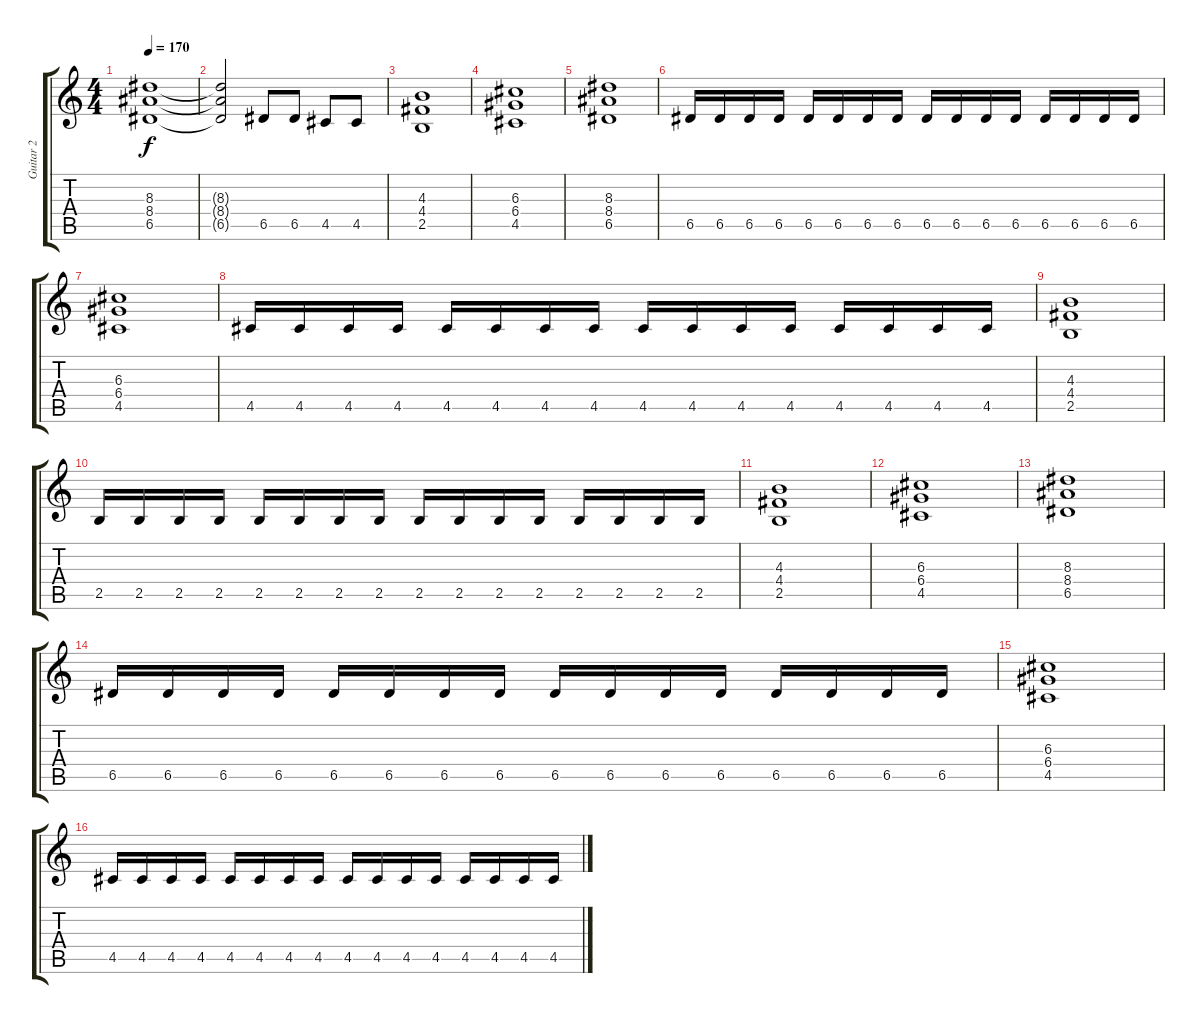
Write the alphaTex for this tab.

\track ("Guitar 2" "Guitar 2") {instrument distortionguitar}
\staff {score tabs}
\tuning (E4 B3 G3 D3 A2 E2) {hide}
\ts (4 4)
\tempo 170
\clef g2
\ks c
(8.3 8.4 6.5).1{dy f} |
(8.3{t} 8.4{t} 6.5{t}).2 6.5.8 6.5.8 4.5.8 4.5.8 |
(4.3 4.4 2.5).1 |
(6.3 6.4 4.5).1 |
(8.3 8.4 6.5).1{volume 12} |
6.5.16 6.5.16 6.5.16 6.5.16 6.5.16 6.5.16 6.5.16 6.5.16 6.5.16 6.5.16 6.5.16 6.5.16 6.5.16 6.5.16 6.5.16 6.5.16 |
(6.3 6.4 4.5).1 |
4.5.16 4.5.16 4.5.16 4.5.16 4.5.16 4.5.16 4.5.16 4.5.16 4.5.16 4.5.16 4.5.16 4.5.16 4.5.16 4.5.16 4.5.16 4.5.16 |
(4.3 4.4 2.5).1 |
2.5.16 2.5.16 2.5.16 2.5.16 2.5.16 2.5.16 2.5.16 2.5.16 2.5.16 2.5.16 2.5.16 2.5.16 2.5.16 2.5.16 2.5.16 2.5.16 |
(4.3 4.4 2.5).1 |
(6.3 6.4 4.5).1 |
(8.3 8.4 6.5).1 |
6.5.16 6.5.16 6.5.16 6.5.16 6.5.16 6.5.16 6.5.16 6.5.16 6.5.16 6.5.16 6.5.16 6.5.16 6.5.16 6.5.16 6.5.16 6.5.16 |
(6.3 6.4 4.5).1 |
4.5.16 4.5.16 4.5.16 4.5.16 4.5.16 4.5.16 4.5.16 4.5.16 4.5.16 4.5.16 4.5.16 4.5.16 4.5.16 4.5.16 4.5.16 4.5.16
